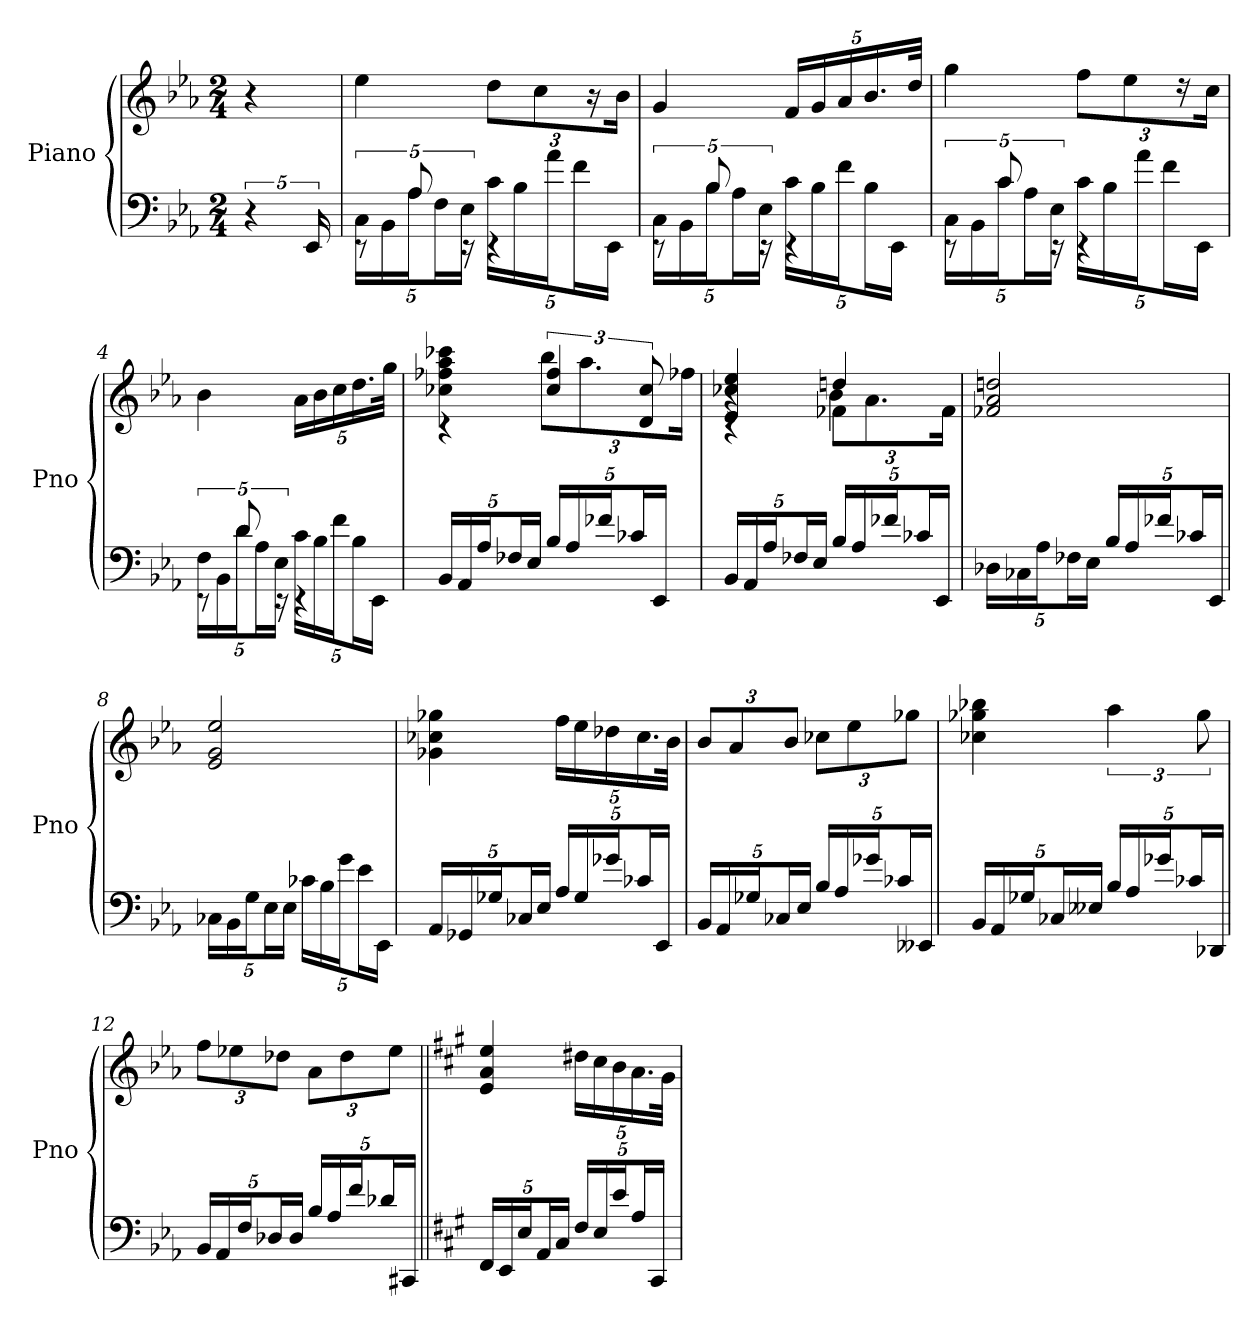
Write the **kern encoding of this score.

**kern	**kern
*part1	*part1
*staff2	*staff1
*I"Piano	*
*I'Pno	*
*clefF4	*clefG2
*k[b-e-a-]	*k[b-e-a-]
*E-:	*E-:
*M2/4	*M2/4
=	=
5r	4r
20EE-	.
=1	=1
*^	*
10rEE	20C\LL	4ee-
.	20BB-\	.
10A-	20A-\J	.
.	20F\L	.
20rEE	20E-\JJ	.
4rEE	20c\LL	12ddL
.	20B-\	.
.	.	12cc
.	20a-\J	.
.	20f\L	.
.	.	24r
.	20EE-\JJ	.
.	.	24b-Jk
=2	=2	=2
10rEE	20C\LL	4g
.	20BB-\	.
10B-	20B-\J	.
.	20A-\L	.
20rEE	20E-\JJ	.
4rEE	20c\LL	20fLL
.	20B-\	20g
.	20f\J	20a-
.	20B-\L	20.b-
.	20EE-\JJ	.
.	.	40ddJJk
=3	=3	=3
10rEE	20C\LL	4gg
.	20BB-\	.
10c	20c\J	.
.	20A-\L	.
20rEE	20E-\JJ	.
4rEE	20c\LL	12ffL
.	20B-\	.
.	.	12ee-
.	20a-\J	.
.	20f\L	.
.	.	24r
.	20EE-\JJ	.
.	.	24ccJk
=4	=4	=4
10rEE	20F\LL	4b-
.	20BB-\	.
10d	20d\J	.
.	20A-\L	.
20rEE	20E-\JJ	.
4rEE	20c\LL	20a-LL
.	20B-\	20b-
.	20f\J	20cc
.	20B-\L	20.dd
.	20EE-\JJ	.
.	.	40ggJJk
*v	*v	*
=5	=5
*	*^
20BB-/LL	4rc	4cc-X 4ff-X 4aa- 4ccc-X
20AA-/	.	.
20A-/J	.	.
20F-X/L	.	.
20E-/JJ	.	.
20B-/LL	6cc- 6ff-	12bb-L
20A-/	.	.
.	.	12.aa-
20f-X/J	.	.
20c-X/L	.	.
.	12d 12cc-	.
20EE-/JJ	.	.
.	.	24ff-XJk
=6	=6	=6
*	*	*^
20BB-/LL	4r	4rc	4e- 4cc-X 4ee-
20AA-/	.	.	.
20A-/J	.	.	.
20F-X/L	.	.	.
20E-/JJ	.	.	.
20B-/LL	12f-X\L	4b-	4ddn
20A-/	.	.	.
.	12.a-\	.	.
20f-X/J	.	.	.
20c-X/L	.	.	.
20EE-/JJ	.	.	.
.	24f-\Jk	.	.
*	*v	*v	*v
=7	=7
20D-X\LL	2f-X 2a- 2ddn
20C-X\	.
20A-\J	.
20F-X\L	.
20E-\JJ	.
20B-/LL	.
20A-/	.
20f-X/J	.
20c-X/L	.
20EE-/JJ	.
=8	=8
20C-X\LL	2e- 2g 2ee-
20BB-\	.
20G\J	.
20E-\L	.
20E-\JJ	.
20c-X\LL	.
20B-\	.
20g\J	.
20e-\L	.
20EE-\JJ	.
=9	=9
20AA-/LL	4g-X 4cc-X 4gg-X
20GG-X/	.
20G-X/J	.
20C-X/L	.
20E-/JJ	.
20A-/LL	20ffLL
20G-/	20ee-
20g-X/J	20dd-X
20c-X/L	20.cc-
20EE-/JJ	.
.	40b-JJk
=10	=10
20BB-/LL	12b-L
20AA-/	.
.	12a-
20G-X/J	.
20C-X/L	.
.	12b-J
20E-/JJ	.
20B-/LL	12cc-XL
20A-/	.
.	12ee-
20g-X/J	.
20c-X/L	.
.	12gg-XJ
20EE--X/JJ	.
=11	=11
20BB-/LL	4cc-X 4gg-X 4bb-X
20AA-/	.
20G-X/J	.
20C-X/L	.
20E--X/JJ	.
20B-/LL	6aa-
20A-/	.
20g-X/J	.
20c-X/L	.
.	12gg-
20DD-X/JJ	.
=12	=12
20BB-/LL	12ffL
20AA-/	.
.	12ee-X
20F/J	.
20D-X/L	.
.	12dd-XJ
20D-/JJ	.
20B-/LL	12a-L
20A-/	.
.	12dd-
20f/J	.
20d-X/L	.
.	12ee-J
20CC#X/JJ	.
=13||	=13||
*k[f#c#g#]	*k[f#c#g#]
20FF#/LL	4e 4a 4ee
20EE/	.
20E/J	.
20AA/L	.
20C#/JJ	.
20F#/LL	20dd#XLL
20E/	20cc#
20e/J	20b
20A/L	20.a
20CC#/JJ	.
.	40g#JJk
=	=
*-	*-
